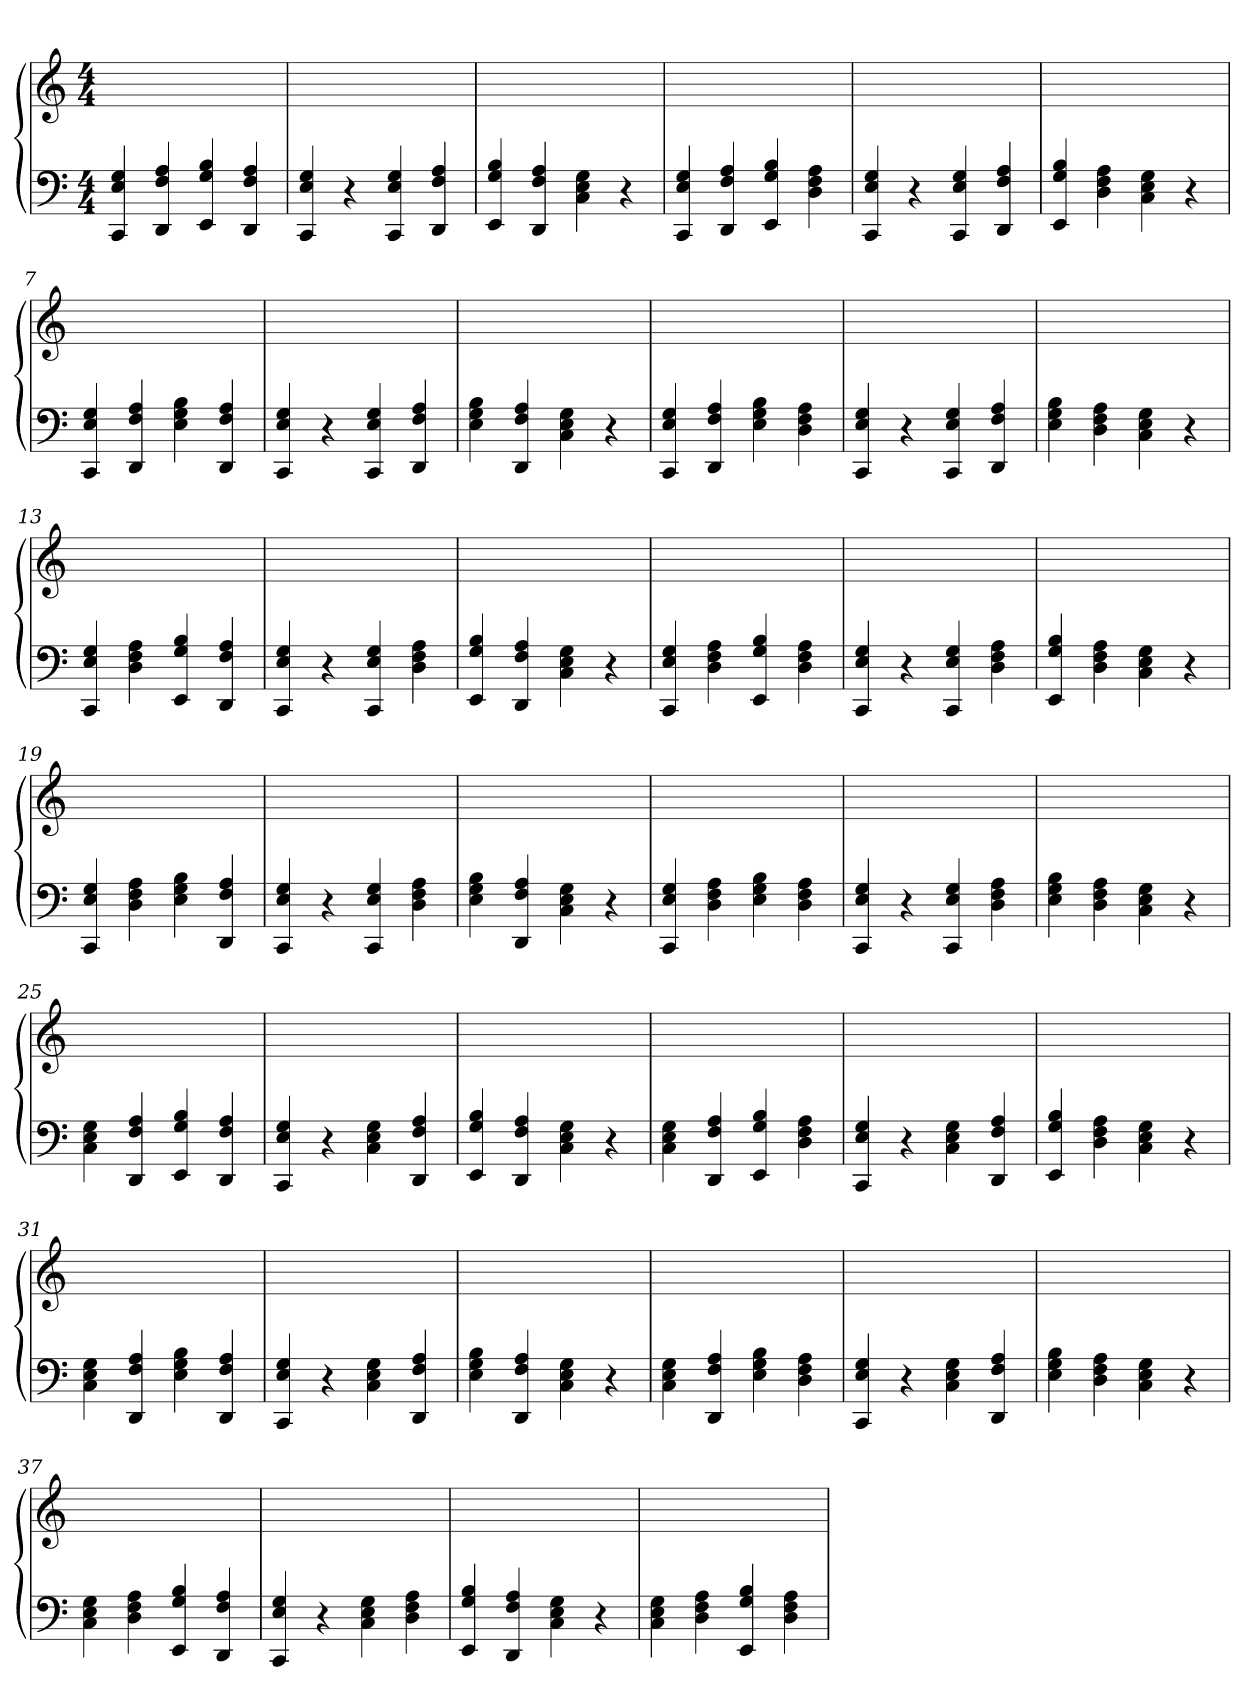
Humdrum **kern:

**kern	**kern
*part2	*part1
*staff2	*staff1
*clefF4	*clefG2
*k[]	*k[]
*C:	*C:
*M4/4	*M4/4
*MM60	*MM60
=1	=1
4CC 4E 4G	1ryy
4DD 4F 4A	.
4EE 4G 4B	.
4DD 4F 4A	.
=2	=2
4CC 4E 4G	1ryy
4r	.
4CC 4E 4G	.
4DD 4F 4A	.
=3	=3
4EE 4G 4B	1ryy
4DD 4F 4A	.
4C 4E 4G	.
4r	.
=4	=4
4CC 4E 4G	1ryy
4DD 4F 4A	.
4EE 4G 4B	.
4D 4F 4A	.
=5	=5
4CC 4E 4G	1ryy
4r	.
4CC 4E 4G	.
4DD 4F 4A	.
=6	=6
4EE 4G 4B	1ryy
4D 4F 4A	.
4C 4E 4G	.
4r	.
=7	=7
4CC 4E 4G	1ryy
4DD 4F 4A	.
4E 4G 4B	.
4DD 4F 4A	.
=8	=8
4CC 4E 4G	1ryy
4r	.
4CC 4E 4G	.
4DD 4F 4A	.
=9	=9
4E 4G 4B	1ryy
4DD 4F 4A	.
4C 4E 4G	.
4r	.
=10	=10
4CC 4E 4G	1ryy
4DD 4F 4A	.
4E 4G 4B	.
4D 4F 4A	.
=11	=11
4CC 4E 4G	1ryy
4r	.
4CC 4E 4G	.
4DD 4F 4A	.
=12	=12
4E 4G 4B	1ryy
4D 4F 4A	.
4C 4E 4G	.
4r	.
=13	=13
4CC 4E 4G	1ryy
4D 4F 4A	.
4EE 4G 4B	.
4DD 4F 4A	.
=14	=14
4CC 4E 4G	1ryy
4r	.
4CC 4E 4G	.
4D 4F 4A	.
=15	=15
4EE 4G 4B	1ryy
4DD 4F 4A	.
4C 4E 4G	.
4r	.
=16	=16
4CC 4E 4G	1ryy
4D 4F 4A	.
4EE 4G 4B	.
4D 4F 4A	.
=17	=17
4CC 4E 4G	1ryy
4r	.
4CC 4E 4G	.
4D 4F 4A	.
=18	=18
4EE 4G 4B	1ryy
4D 4F 4A	.
4C 4E 4G	.
4r	.
=19	=19
4CC 4E 4G	1ryy
4D 4F 4A	.
4E 4G 4B	.
4DD 4F 4A	.
=20	=20
4CC 4E 4G	1ryy
4r	.
4CC 4E 4G	.
4D 4F 4A	.
=21	=21
4E 4G 4B	1ryy
4DD 4F 4A	.
4C 4E 4G	.
4r	.
=22	=22
4CC 4E 4G	1ryy
4D 4F 4A	.
4E 4G 4B	.
4D 4F 4A	.
=23	=23
4CC 4E 4G	1ryy
4r	.
4CC 4E 4G	.
4D 4F 4A	.
=24	=24
4E 4G 4B	1ryy
4D 4F 4A	.
4C 4E 4G	.
4r	.
=25	=25
4C 4E 4G	1ryy
4DD 4F 4A	.
4EE 4G 4B	.
4DD 4F 4A	.
=26	=26
4CC 4E 4G	1ryy
4r	.
4C 4E 4G	.
4DD 4F 4A	.
=27	=27
4EE 4G 4B	1ryy
4DD 4F 4A	.
4C 4E 4G	.
4r	.
=28	=28
4C 4E 4G	1ryy
4DD 4F 4A	.
4EE 4G 4B	.
4D 4F 4A	.
=29	=29
4CC 4E 4G	1ryy
4r	.
4C 4E 4G	.
4DD 4F 4A	.
=30	=30
4EE 4G 4B	1ryy
4D 4F 4A	.
4C 4E 4G	.
4r	.
=31	=31
4C 4E 4G	1ryy
4DD 4F 4A	.
4E 4G 4B	.
4DD 4F 4A	.
=32	=32
4CC 4E 4G	1ryy
4r	.
4C 4E 4G	.
4DD 4F 4A	.
=33	=33
4E 4G 4B	1ryy
4DD 4F 4A	.
4C 4E 4G	.
4r	.
=34	=34
4C 4E 4G	1ryy
4DD 4F 4A	.
4E 4G 4B	.
4D 4F 4A	.
=35	=35
4CC 4E 4G	1ryy
4r	.
4C 4E 4G	.
4DD 4F 4A	.
=36	=36
4E 4G 4B	1ryy
4D 4F 4A	.
4C 4E 4G	.
4r	.
=37	=37
4C 4E 4G	1ryy
4D 4F 4A	.
4EE 4G 4B	.
4DD 4F 4A	.
=38	=38
4CC 4E 4G	1ryy
4r	.
4C 4E 4G	.
4D 4F 4A	.
=39	=39
4EE 4G 4B	1ryy
4DD 4F 4A	.
4C 4E 4G	.
4r	.
=40	=40
4C 4E 4G	1ryy
4D 4F 4A	.
4EE 4G 4B	.
4D 4F 4A	.
=	=
*-	*-
